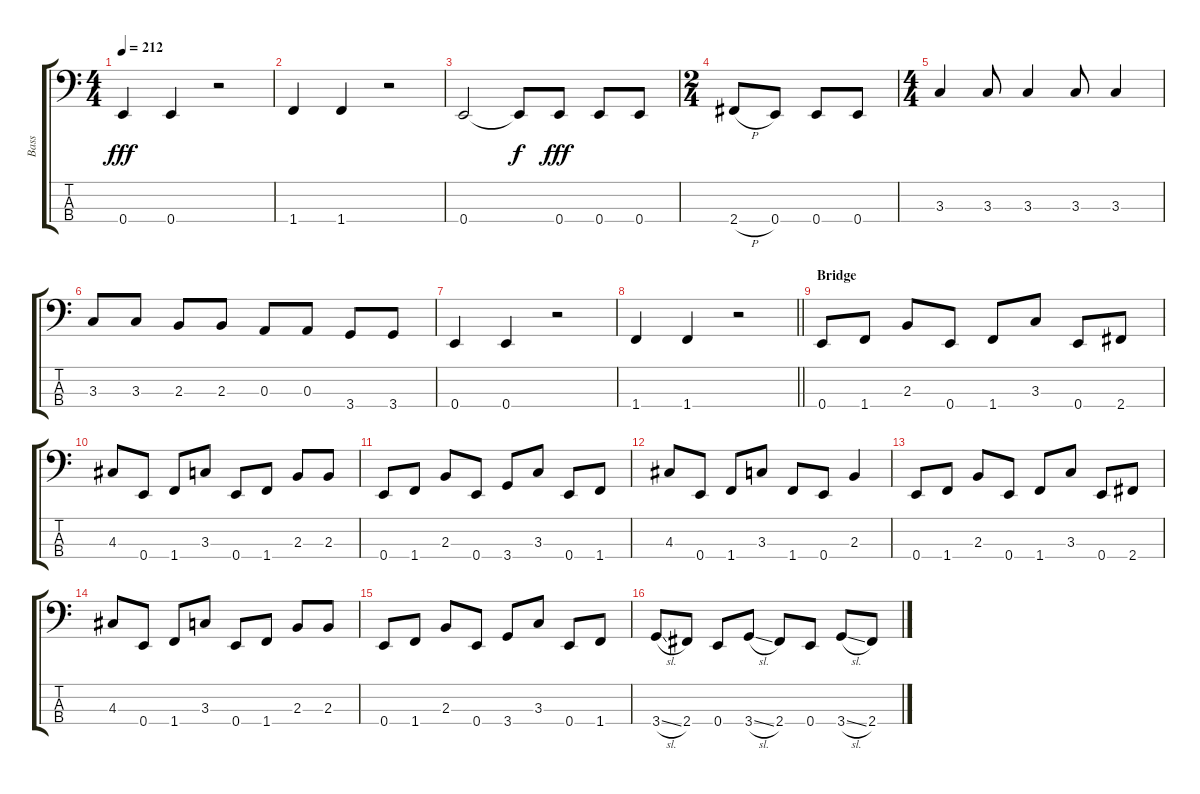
\track ("Bass" "Bass") {instrument electricbassfinger}
\staff {score tabs}
\tuning (G2 D2 A1 E1) {hide}
\ts (4 4)
\tempo 212
\clef f4
\ks c
0.4.4{dy fff} 0.4.4 r.2 |
1.4.4 1.4.4 r.2 |
0.4.2 0.4{t}.8{dy f} 0.4.8{dy fff} 0.4.8 0.4.8 |
\ts (2 4)
2.4{h}.8 0.4.8 0.4.8 0.4.8 |
\ts (4 4)
3.3.4 3.3.8 3.3.4 3.3.8 3.3.4 |
3.3.8 3.3.8 2.3.8 2.3.8 0.3.8 0.3.8 3.4.8 3.4.8 |
0.4.4 0.4.4 r.2 |
\barLineRight lightlight
1.4.4 1.4.4 r.2 |
\section ("" "Bridge")
0.4.8 1.4.8 2.3.8 0.4.8 1.4.8 3.3.8 0.4.8 2.4.8 |
4.3.8 0.4.8 1.4.8 3.3.8 0.4.8 1.4.8 2.3.8 2.3.8 |
0.4.8 1.4.8 2.3.8 0.4.8 3.4.8 3.3.8 0.4.8 1.4.8 |
4.3.8 0.4.8 1.4.8 3.3.8 1.4.8 0.4.8 2.3.4 |
0.4.8 1.4.8 2.3.8 0.4.8 1.4.8 3.3.8 0.4.8 2.4.8 |
4.3.8 0.4.8 1.4.8 3.3.8 0.4.8 1.4.8 2.3.8 2.3.8 |
0.4.8 1.4.8 2.3.8 0.4.8 3.4.8 3.3.8 0.4.8 1.4.8 |
3.4{sl}.8 2.4.8 0.4.8 3.4{sl}.8 2.4.8 0.4.8 3.4{sl}.8 2.4.8
